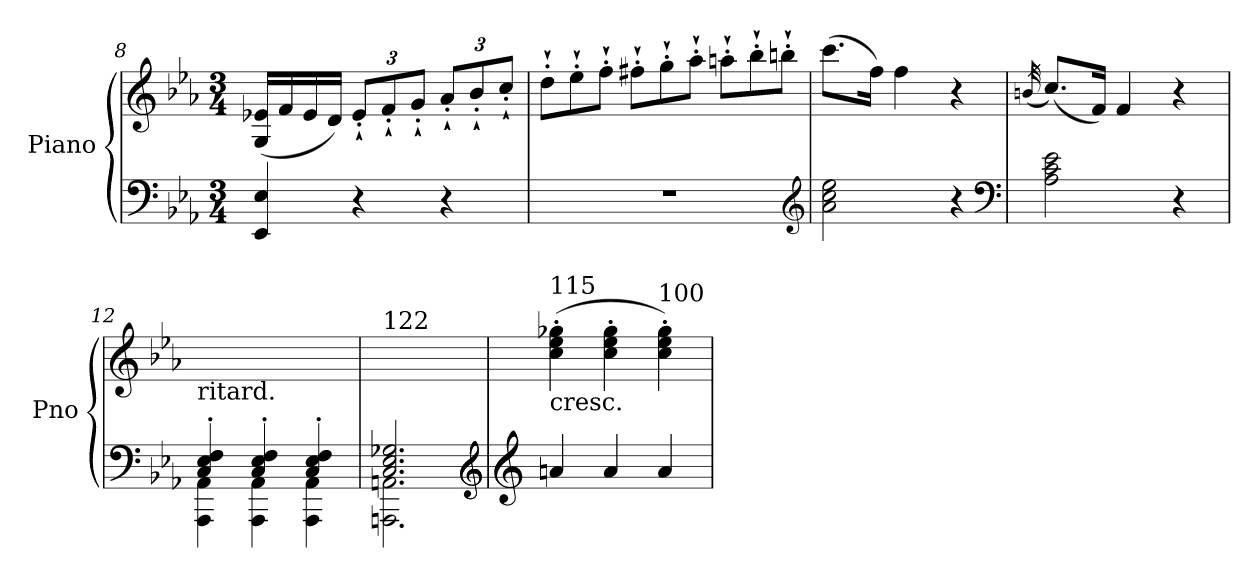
**kern	**kern
*part1	*part1
*staff2	*staff1
*I"Piano	*
*I'Pno	*
!!LO:LB:g=z
*clefF4	*clefG2
*k[b-e-a-]	*k[b-e-a-]
*E-:	*E-:
*M3/4	*M3/4
=8	=8
4EE-/ 4E-/	(16G/ 16e-X/LL
.	16f/
.	16e-/
.	16d/JJ)
*	*Xbrackettup
4r	12e-`'/L
.	12f`'/
.	12g`'/J
4r	12a-`'/L
.	12b-`'/
.	12cc`'/J
=9	=9
*	*Xtuplet
2.r	12dd`'\L
.	12ee-`'\
.	12ff`'\J
.	12ff#X`'\L
.	12gg`'\
.	12aa-`'\J
.	12aan`'\L
.	12bb-`'\
.	12bbn`'\J
*clefG2	*
=10	=10
2a-\ 2cc\ 2ee-\	(8.ccc\L
.	16ff\Jk)
.	4ff\
4r	4r
*clefF4	*
=11	=11
.	(32qbn/
2A-\ 2c\ 2e-\	(8.cc/L)
.	16f/Jk)
.	4f/
4r	4r
=12	=12
*^	*
!	!	!LO:TX:b:t=ritard.
4C/' 4E-/' 4F/'	4AAA-\ 4AA-\	2.ryy
4C/' 4E-/' 4F/'	4AAA-\ 4AA-\	.
4C/' 4E-/' 4F/'	4AAA-\ 4AA-\	.
=13	=13	=13
!	!	!LO:TX:a:t=122
2.C/ 2.E-/ 2.G-X/	2.AAAn\ 2.AAn\	2.ryy
*v	*v	*
*clefG2	*
!!LO:LB:g=z
=14	=14
*clefG2	*
*^	*
!	!	!LO:TX:a:t=115
!	!	!LO:TX:b:t=cresc.
*v	*v	*
4an/	(4cc\' 4ee-\' 4gg-X\'
4a/	4cc\' 4ee-\' 4gg-\'
!	!LO:TX:a:t=100
4a/	4cc\' 4ee-\' 4gg-\')
=	=
*-	*-
